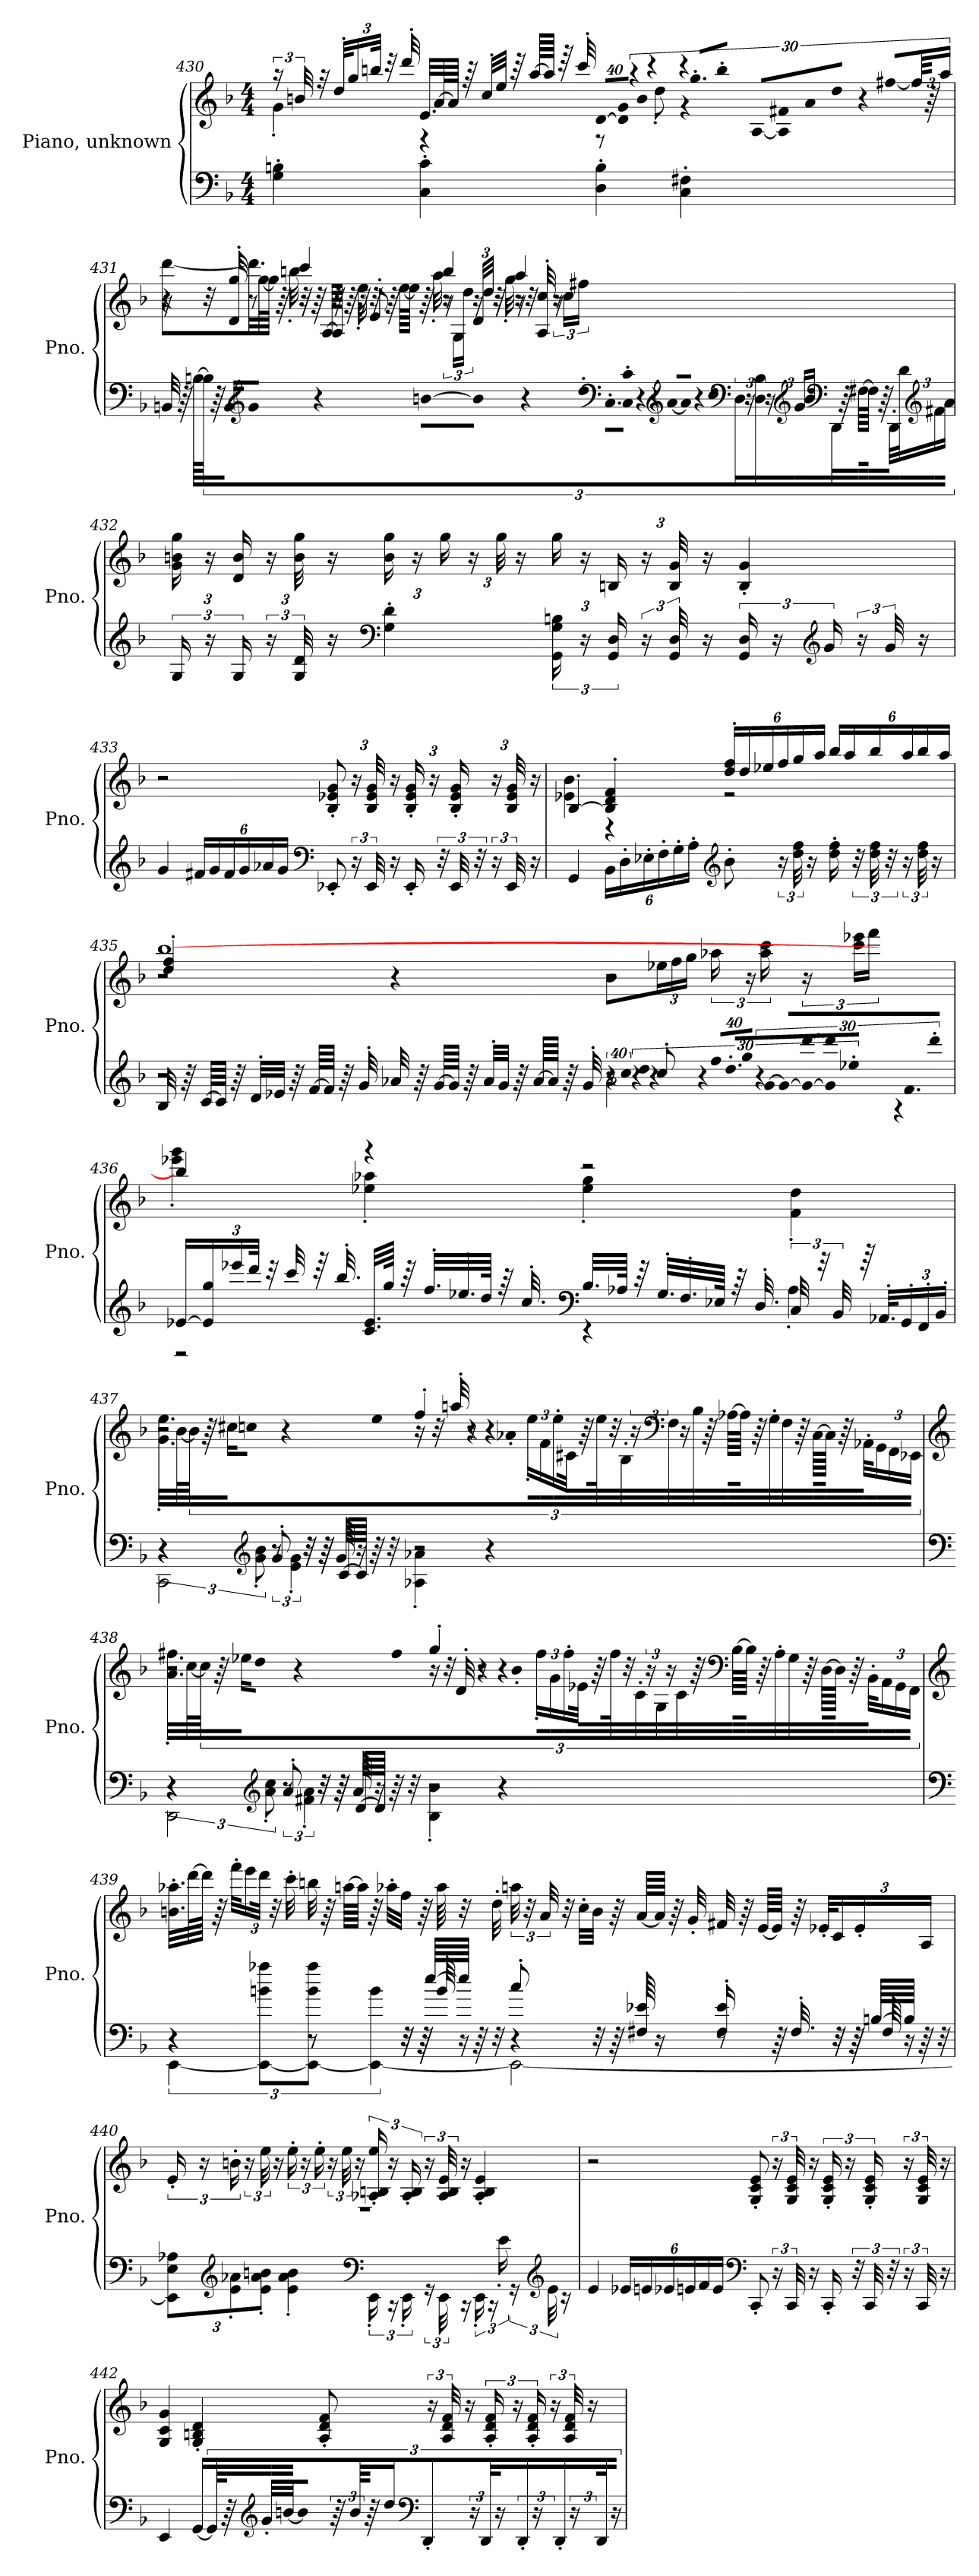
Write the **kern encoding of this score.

**kern	**kern
*part1	*part1
*staff2	*staff1
*I"Piano, unknown	*
*I'Pno.	*
!!LO:LB:g=z
*clefF4	*clefG2
*k[b-]	*k[b-]
*M4/4	*M4/4
=430	=430
*	*^
4G\' 4Bn\'	24r	4g'\
.	48bn/	.
.	32r	.
.	32dd'/KLL	.
*	*Xbrackettup	*
.	24gg/	.
.	48bbn/JJk	.
.	32r	.
.	32ddd'/	.
4C\' 4c\'	32.e/LLL	4r
.	[64a/L	.
.	64a/JJJJ]	.
.	64r	.
.	32cc'/LLL	.
.	32ee/JJJ	.
.	64r	.
.	[64aa/LLLL	.
.	64aa/JJJJ]	.
.	64r	.
.	32ccc'/	.
*	*brackettup	*
!	!LO:N:vis=32	!
4D\' 4B\'	[640%23d/LLL	8r
!	!LO:N:vis=32	!
.	640%23d/] 640%23g/JJJ	.
!	!LO:N:vis=64	!
.	960%17r	.
!	!LO:N:vis=64	!
.	960%17b/	.
!	!LO:N:vis=32	!
.	640%23r	.
.	.	8dd'\
!	!LO:N:vis=64	!
.	960%17r	.
!	!LO:N:vis=32.	!
.	1920%103gg'/LLL	.
!	!LO:N:vis=32	!
.	640%23bb'/JJJ	.
4C\' 4F#X\'	.	4r
*	*Xbrackettup	*
.	[24A/LL	.
.	24A/] 24f#X/	.
.	24a/	.
.	32dd/JJk	.
.	64r	.
.	[64ff#X/LLLL	.
*	*brackettup	*
.	96ff#/JJJJ]	.
.	96r	.
.	24aa/	.
1920ryy	.	1920ryy
!!LO:PB:g=z
=431	=431	=431
*	*	*^
32BBn/	4r	[8ddd\L	16r
64r	.	.	.
[64Bn\LLLL	.	.	.
96B\JJJJ]	.	.	32r
96r	.	.	.
24BB/LL	.	.	.
.	.	.	32d/' 32gg/'
*clefG2	*	*	*
32g/JJk	.	32.ddd\LL]	8r
64r	.	.	.
[64bn\LLLL	.	[64gg\L	.
64b\JJJJ]	.	64gg\JJJJ]	.
64r	.	64r	.
32dd'\	.	32bbn'\	.
*clefF4	*	*	*
16.C'\LL	4ccc/	16r	32r
.	.	.	64r
.	.	.	[64A/LLLL
.	.	32r	64A/JJJJ]
.	.	.	64r
32C\' 32c\'JJk	.	32ee'\	32r
32r	.	32r	8e'/
64r	.	64r	.
*clefG2	*	*	*
[64a/LLLL	.	[64ee\LLLL	.
64a/JJJJ]	.	64ee\JJJJ]	.
64r	.	64r	.
32cc'\	.	32aa'\	.
*clefF4	*	*	*
24D\	4bb/	24r	8r
24r	.	24G\LL	.
24D\ 24B\	.	24dd\JJ	.
*	*	*	*Xbrackettup
24r	.	16r	24d/LL
*clefG2	*	*	*
24g/LL	.	.	48dd/JJk
.	.	32r	16r
24b/JJ	.	.	.
.	.	32gg'\	.
*clefF4	*	*	*
32DD/	4aa/	8r	16r
64r	.	.	.
[64F#X\LLLL	.	.	.
64F#\JJJJ]	.	.	32r
64r	.	.	.
32DD'\KLL	.	.	32A/' 32cc/'
*Xbrackettup	*	*brackettup	*
24d\	.	24r	8r
*clefG2	*	*	*
24f#X\	.	24cc\LL	.
24a\JJ	.	24ff#X\JJ	.
*	*v	*v	*v
!!LO:LB:g=z
=432	=432
*brackettup	*
24G/	24g\ 24bn\ 24gg\
24r	24r
24G/	24d/ 24b/
24r	24r
48G/ 48d/	48b\ 48gg\
16r	16r
*clefF4	*
4G\' 4d\'	24b\ 24gg\
.	24r
.	24gg\
.	24r
.	48gg\
.	16r
24GG\ 24G\ 24Bn\	24gg\
24r	24r
24GG/ 24D/	24Bn/
24r	24r
48GG/ 48D/	48B/ 48g/
16r	16r
24GG/ 24D/	4B/' 4g/'
24r	.
*clefG2	*
24g/	.
24r	.
48g/	.
16r	.
!!LO:LB:g=z
=433	=433
4g/	2r
*Xbrackettup	*
24f#X/LL	.
24g/	.
24f#/	.
24g/	.
24a-X/	.
24g/JJ	.
*clefF4	*
8EE-X'/	8B-/' 8e-X/' 8g/'
*brackettup	*
24r	24r
48EE-/	48B-/ 48e-/ 48g/
16r	16r
16EE-'/	24B-/' 24e-/' 24g/'
.	24r
48r	.
48EE-/	24B-/' 24e-/' 24g/'
48r	.
24r	24r
48EE-/	48B-/ 48e-/ 48g/
16r	16r
!!LO:LB:g=z
=434	=434
*	*^
4GG/	[4B-'/	4e-X\ 4b-\
*Xbrackettup	*	*
24BB-\LL	4B-/]' 4d/' 4f/'	4r
24D'\	.	.
24E-X'\	.	.
24F'\	.	.
24G'\	.	.
24A'\JJ	.	.
*clefG2	*	*
*	*Xbrackettup	*
8b-'\	24dd/' 24ff/'LL	2r
.	24dd/	.
.	24ee-X/	.
*brackettup	*	*
24r	24ff/	.
48dd\ 48ff\	24gg/	.
16r	.	.
.	24aa/JJ	.
16dd\' 16ff\'	24bb-/LL	.
.	24aa/	.
48r	.	.
48dd\ 48ff\	24bb-/	.
48r	.	.
24r	24aa/	.
48dd\ 48ff\	24bb-/	.
16r	.	.
.	24aa/JJ	.
!!LO:LB:g=z
=435	=435	=435
*^	*	*^
*	*^	*	*	*
2r	2r	32B-/	[1bb-	2r	4dd/' 4ff/'
.	.	64r	.	.	.
.	.	[64c/LLLL	.	.	.
.	.	64c/JJJJ]	.	.	.
.	.	64r	.	.	.
.	.	32d'/LLL	.	.	.
.	.	32e-X/JJJ	.	.	.
.	.	64r	.	.	.
.	.	[64f/LLLL	.	.	.
.	.	64f/JJJJ]	.	.	.
.	.	64r	.	.	.
.	.	32g'/	.	.	.
.	.	32a-X/	.	.	4r
.	.	64r	.	.	.
.	.	[64g/LLLL	.	.	.
.	.	64g/JJJJ]	.	.	.
.	.	64r	.	.	.
.	.	32a-'/LLL	.	.	.
.	.	32g/JJJ	.	.	.
.	.	64r	.	.	.
.	.	[64a-/LLLL	.	.	.
.	.	64a-/JJJJ]	.	.	.
.	.	64r	.	.	.
.	.	32g'/	.	.	.
!	!	!LO:N:vis=32	!	!	!
8r	2a-\	640%23r	.	8b-\L	2r
!	!	!LO:N:vis=32	!	!	!
.	.	640%23cc/	.	.	.
!	!	!LO:N:vis=64	!	!	!
.	.	960%17r	.	.	.
!	!	!LO:N:vis=64	!	!	!
.	.	960%17dd/	.	.	.
!	!	!LO:N:vis=32	!	!	!
.	.	640%23r	.	.	.
8cc'/	.	.	.	24ee-X\L	.
!	!	!LO:N:vis=64	!	!	!
.	.	960%17r	.	.	.
!	!	!LO:N:vis=32.	!	!	!
.	.	1920%103dd'/LLL	.	.	.
.	.	.	.	24ff\	.
.	.	.	.	24gg\JJ	.
!	!	!LO:N:vis=32	!	!	!
.	.	640%23ee-X'/JJJ	.	.	.
!LO:N:vis=32	!	!	!	!	!
*	*	*	*	*brackettup	*
640%23ff/LLL	.	.	.	24aa-X\	.
.	.	4r	.	.	.
!LO:N:vis=32	!	!	!	!	!
640%23gg/JJJ	.	.	.	.	.
.	.	.	.	24r	.
!LO:N:vis=64	!	!	!	!	!
960%17r	.	.	.	.	.
.	.	.	.	24aa-\ 24ccc\	.
!LO:N:vis=64	!	!	!	!	!
[960%17g/	.	.	.	.	.
!LO:N:vis=64	!	!	!	!	!
960%17g/LLLL_	.	.	.	.	.
!LO:N:vis=64	!	!	!	!	!
960%17g/_ [960%17ddd/	.	.	.	24r	.
!LO:N:vis=64	!	!	!	!	!
960%17g/] 960%17ddd/]J	.	.	.	.	.
1920ryy	.	.	.	.	.
!LO:N:vis=32.	!	!	!	!	!
1920%103f/	.	.	.	.	.
.	.	.	.	24ccc\ 24eee-X\LL	.
.	.	.	.	24fff\JJ	.
!LO:N:vis=32	!	!	!	!	!
640%23ddd'/JJJ	.	.	.	.	.
.	1920ryy	.	1920ryy	1920ryy	1920ryy
*v	*v	*v	*	*	*
*	*v	*v	*v
!!LO:LB:g=z
=436	=436
*Xbrackettup	*
*^	*^
[24e-X/LL	2r	4bb-/]	4eee-X\' 4ggg\'
24e-/] 24gg/	.	.	.
24eee-X/	.	.	.
*brackettup	*	*	*
48ddd/JJk	.	.	.
48r	.	.	.
48ccc/	.	.	.
64r	.	.	.
32.bb-'/	.	.	.
32.c/ 32.e-/LLL	.	4r	4ee-X\' 4aa-X\'
64gg/JJJk	.	.	.
64r	.	.	.
32.ff'/LLL	.	.	.
32.ee-X'/	.	.	.
64dd/JJJk	.	.	.
64r	.	.	.
32.cc'/	.	.	.
*clefF4	*	*	*
32.B-/LLL	4r	2r	4ee-\' 4gg\'
64A-X/JJJk	.	.	.
64r	.	.	.
32.G'/LLL	.	.	.
32.F'/	.	.	.
64E-X/JJJk	.	.	.
64r	.	.	.
32.D'/	.	.	.
48C/	4A-'\	.	4f\' 4dd\'
48r	.	.	.
48BB-/	.	.	.
64r	.	.	.
32.AA-X'/KLL	.	.	.
*Xbrackettup	*	*	*
24GG'/	.	.	.
24FF'/	.	.	.
24BB-'/JJ	.	.	.
*	*	*v	*v
!!LO:PB:g=z
=437	=437	=437
*	*brackettup	*
*^	*	*^
*	*	*^	*	*^
4r	6r	4r	2CC\	2r	32.g\' 32.ee\'LLL	2r
.	.	.	.	.	[64b-\L	.
.	.	.	.	.	96b-\JJJJ]	.
.	.	.	.	.	96r	.
.	.	.	.	.	24cc#X\LL	.
.	.	.	.	.	32ccn\JJk	.
.	.	.	.	.	64r	.
*clefG2	*	*	*	*	*	*
.	12g\' 12b-\'	.	.	.	.	.
.	.	.	.	.	64ee\	.
.	.	.	.	.	32r	.
.	.	.	.	.	32a-X'\	.
*	*	*	*	*	*Xbrackettup	*
8g'/	12r	8r	.	.	24ee'\LL	.
.	.	.	.	.	24f\	.
.	6e\' 6g\'	.	.	.	24ee'\	.
32r	.	32r	.	.	32c#X\JJk	.
64r	.	64r	.	.	64r	.
64g/	.	[64c/LLLL	.	.	64ee\	.
16r	.	64c/JJJJ]	.	.	32r	.
.	.	64r	.	.	.	.
.	.	32r	.	.	32B-'\	.
*	*	*	*	*	*brackettup	*
2r	4A-X\' 4a-X\'	2r	2r	4ff'/	24r	16r
*	*	*	*	*clefF4	*	*
.	.	.	.	.	48F\	.
.	.	.	.	.	16r	32r
.	.	.	.	.	.	32cn'/
.	.	.	.	.	32B-\	8r
.	.	.	.	.	64r	.
.	.	.	.	.	[64A-X\LLLL	.
.	.	.	.	.	64A-\JJJJ]	.
.	.	.	.	.	64r	.
.	.	.	.	.	32G'\	.
.	4r	.	.	4r	32F\	4r
.	.	.	.	.	64r	.
.	.	.	.	.	[64C\LLLL	.
.	.	.	.	.	64C\JJJJ]	.
.	.	.	.	.	64r	.
.	.	.	.	.	32AA-X'\KLL	.
*	*	*	*	*	*Xbrackettup	*
.	.	.	.	.	24GG\	.
.	.	.	.	.	24FF\	.
.	.	.	.	.	24EE-X\JJ	.
!!LO:LB:g=z	!!	!!
=438	=438	=438	=438	=438	=438	=438
*clefF4	*	*	*	*clefG2	*	*
4r	6r	4r	2DD\	2r	32.a\' 32.ff#X\'LLL	2r
.	.	.	.	.	[64cc\L	.
*	*	*	*	*	*brackettup	*
.	.	.	.	.	96cc\JJJJ]	.
.	.	.	.	.	96r	.
.	.	.	.	.	24ee-X\LL	.
.	.	.	.	.	32dd\JJk	.
.	.	.	.	.	64r	.
*clefG2	*	*	*	*	*	*
.	12a\' 12cc\'	.	.	.	.	.
.	.	.	.	.	64ff#\	.
.	.	.	.	.	32r	.
.	.	.	.	.	32b-'\	.
*	*	*	*	*	*Xbrackettup	*
8a'/	12r	8r	.	.	24ff#'\LL	.
.	.	.	.	.	24g\	.
.	6f#X\' 6a\'	.	.	.	24ff#'\	.
32r	.	32r	.	.	32e-X\JJk	.
64r	.	64r	.	.	64r	.
64a/	.	[64d/LLLL	.	.	64ff#\	.
16r	.	64d/JJJJ]	.	.	32r	.
.	.	64r	.	.	.	.
.	.	32r	.	.	32c'\	.
*	*	*	*	*	*brackettup	*
2r	4B-\' 4b-\'	2r	2r	4gg'/	24r	16r
.	.	.	.	.	48G\	.
.	.	.	.	.	16r	32r
.	.	.	.	.	.	32d'/
.	.	.	.	.	32c\	8r
.	.	.	.	.	64r	.
*	*	*	*	*clefF4	*	*
.	.	.	.	.	[64B-\LLLL	.
.	.	.	.	.	64B-\JJJJ]	.
.	.	.	.	.	64r	.
.	.	.	.	.	32A'\	.
.	4r	.	.	4r	32G\	4r
.	.	.	.	.	64r	.
.	.	.	.	.	[64D\LLLL	.
.	.	.	.	.	64D\JJJJ]	.
.	.	.	.	.	64r	.
.	.	.	.	.	32BB-'\KLL	.
*	*	*	*	*	*Xbrackettup	*
.	.	.	.	.	24AA\	.
.	.	.	.	.	24GG\	.
.	.	.	.	.	24FF\JJ	.
*v	*v	*v	*v	*	*	*
*	*v	*v	*v
!!LO:LB:g=z
=439	=439
*clefF4	*clefG2
*^	*
*	*^	*
4r	[6EE\	4r	32.bn\' 32.aa-X\'LLL
.	.	.	[64ddd\L
.	.	.	64ddd\JJJJ]
.	.	.	64r
.	.	.	32fff'\KLL
.	.	.	24eee\
.	12EE\_ 12bn\ 12aa-X\L	.	48ddd\JJk
.	.	.	32r
.	.	.	32ccc'\
8r	12EE\_ 12b\ 12aa-\J	8r	32bbn\
.	.	.	64r
.	.	.	[64aan\LLLL
.	.	.	64aa\JJJJ]
.	.	.	64r
.	6EE\_ 6b\	.	.
.	.	.	32aa-X'\LLL
32r	.	32r	32ff\JJJ
64r	.	64r	64r
64b/	.	[64ee/LLLL	64aa-\
16r	.	64ee/JJJJ]	32r
.	.	64r	.
.	.	32r	32dd'\
*	*	*	*brackettup
4r	2EE\_	8cc'/	48aan\
.	.	.	48r
.	.	.	48a/
.	.	.	32r
.	.	.	32cc'\LLL
.	.	32r	32b\JJJ
.	.	64r	64r
.	.	64F#X/ 64e-X/	[64a/LLLL
.	.	16r	64a/JJJJ]
.	.	.	64r
.	.	.	32g'/
8r	.	16F#/' 16e-/'	32f#X/
.	.	.	64r
.	.	.	[64e/LLLL
.	.	64r	64e/JJJJ]
.	.	32.F#'/	64r
.	.	.	32e-X'/KLL
*	*	*	*Xbrackettup
32r	.	32r	24c/
64r	.	64r	.
.	.	.	24e-'/
[64Bn/LLLL	.	64F#/	.
64B/JJJJ]	.	16r	.
64r	.	.	.
.	.	.	24A/JJ
32r	.	.	.
*	*v	*v	*
!!LO:LB:g=z
=440	=440	=440
*	*Xbrackettup	*brackettup
1r	12EE\] 12E\ 12A-X\L	24e'/
.	.	24r
*clefG2	*	*
.	12e\' 12a-X\'	24bn'\
.	.	24r
.	12e\' 12a-\' 12bn\'J	48ee\
.	.	16r
.	4e\' 4a-\' 4b\'	24ee'\
.	.	24r
.	.	24ee'\
.	.	24r
.	.	48ee\
.	.	16r
*clefF4	*	*
*	*brackettup	*
.	24EE'\	24A-X/' 24Bn/' 24ee/'
.	24r	24r
.	24EE'\	24A-/' 24B/'
.	24r	24r
.	48EE\	48A-/ 48B/ 48e/
.	16r	16r
.	24EE'\	4A-/' 4B/' 4e/'
.	24r	.
.	24e'\	.
.	24r	.
*clefG2	*	*
.	48e\	.
.	16r	.
*v	*v	*
!!LO:LB:g=z
=441	=441
4e/	2r
*Xbrackettup	*
24e-X/LL	.
24en/	.
24e-X/	.
24en/	.
24f/	.
24e/JJ	.
*clefF4	*
8CC'/	8G/' 8c/' 8e/'
*brackettup	*
24r	24r
48CC/	48G/ 48c/ 48e/
16r	16r
16CC'/	24G/' 24c/' 24e/'
.	24r
48r	.
48CC/	24G/' 24c/' 24e/'
48r	.
24r	24r
48CC/	48G/ 48c/ 48e/
16r	16r
!!LO:LB:g=z
=442	=442
4EE/	4G/ 4c/ 4g/
[16GG/LL	4G/' 4Bn/' 4d/'
96GG/JJkk]	.
96r	.
*clefG2	*
48g'/LLL	.
[48bn/	.
32b/JJJ]	.
96r	.
96b\	.
96r	.
16dd\	.
*clefF4	*
8DD'/	8A/' 8d/' 8f/'
24r	24r
48DD/	48A/ 48d/ 48f/
16r	16r
24DD'/	24A/' 24d/' 24f/'
24r	24r
24DD'/	24A/' 24d/' 24f/'
24r	24r
48DD/	48A/ 48d/ 48f/
16r	16r
=	=
*-	*-
